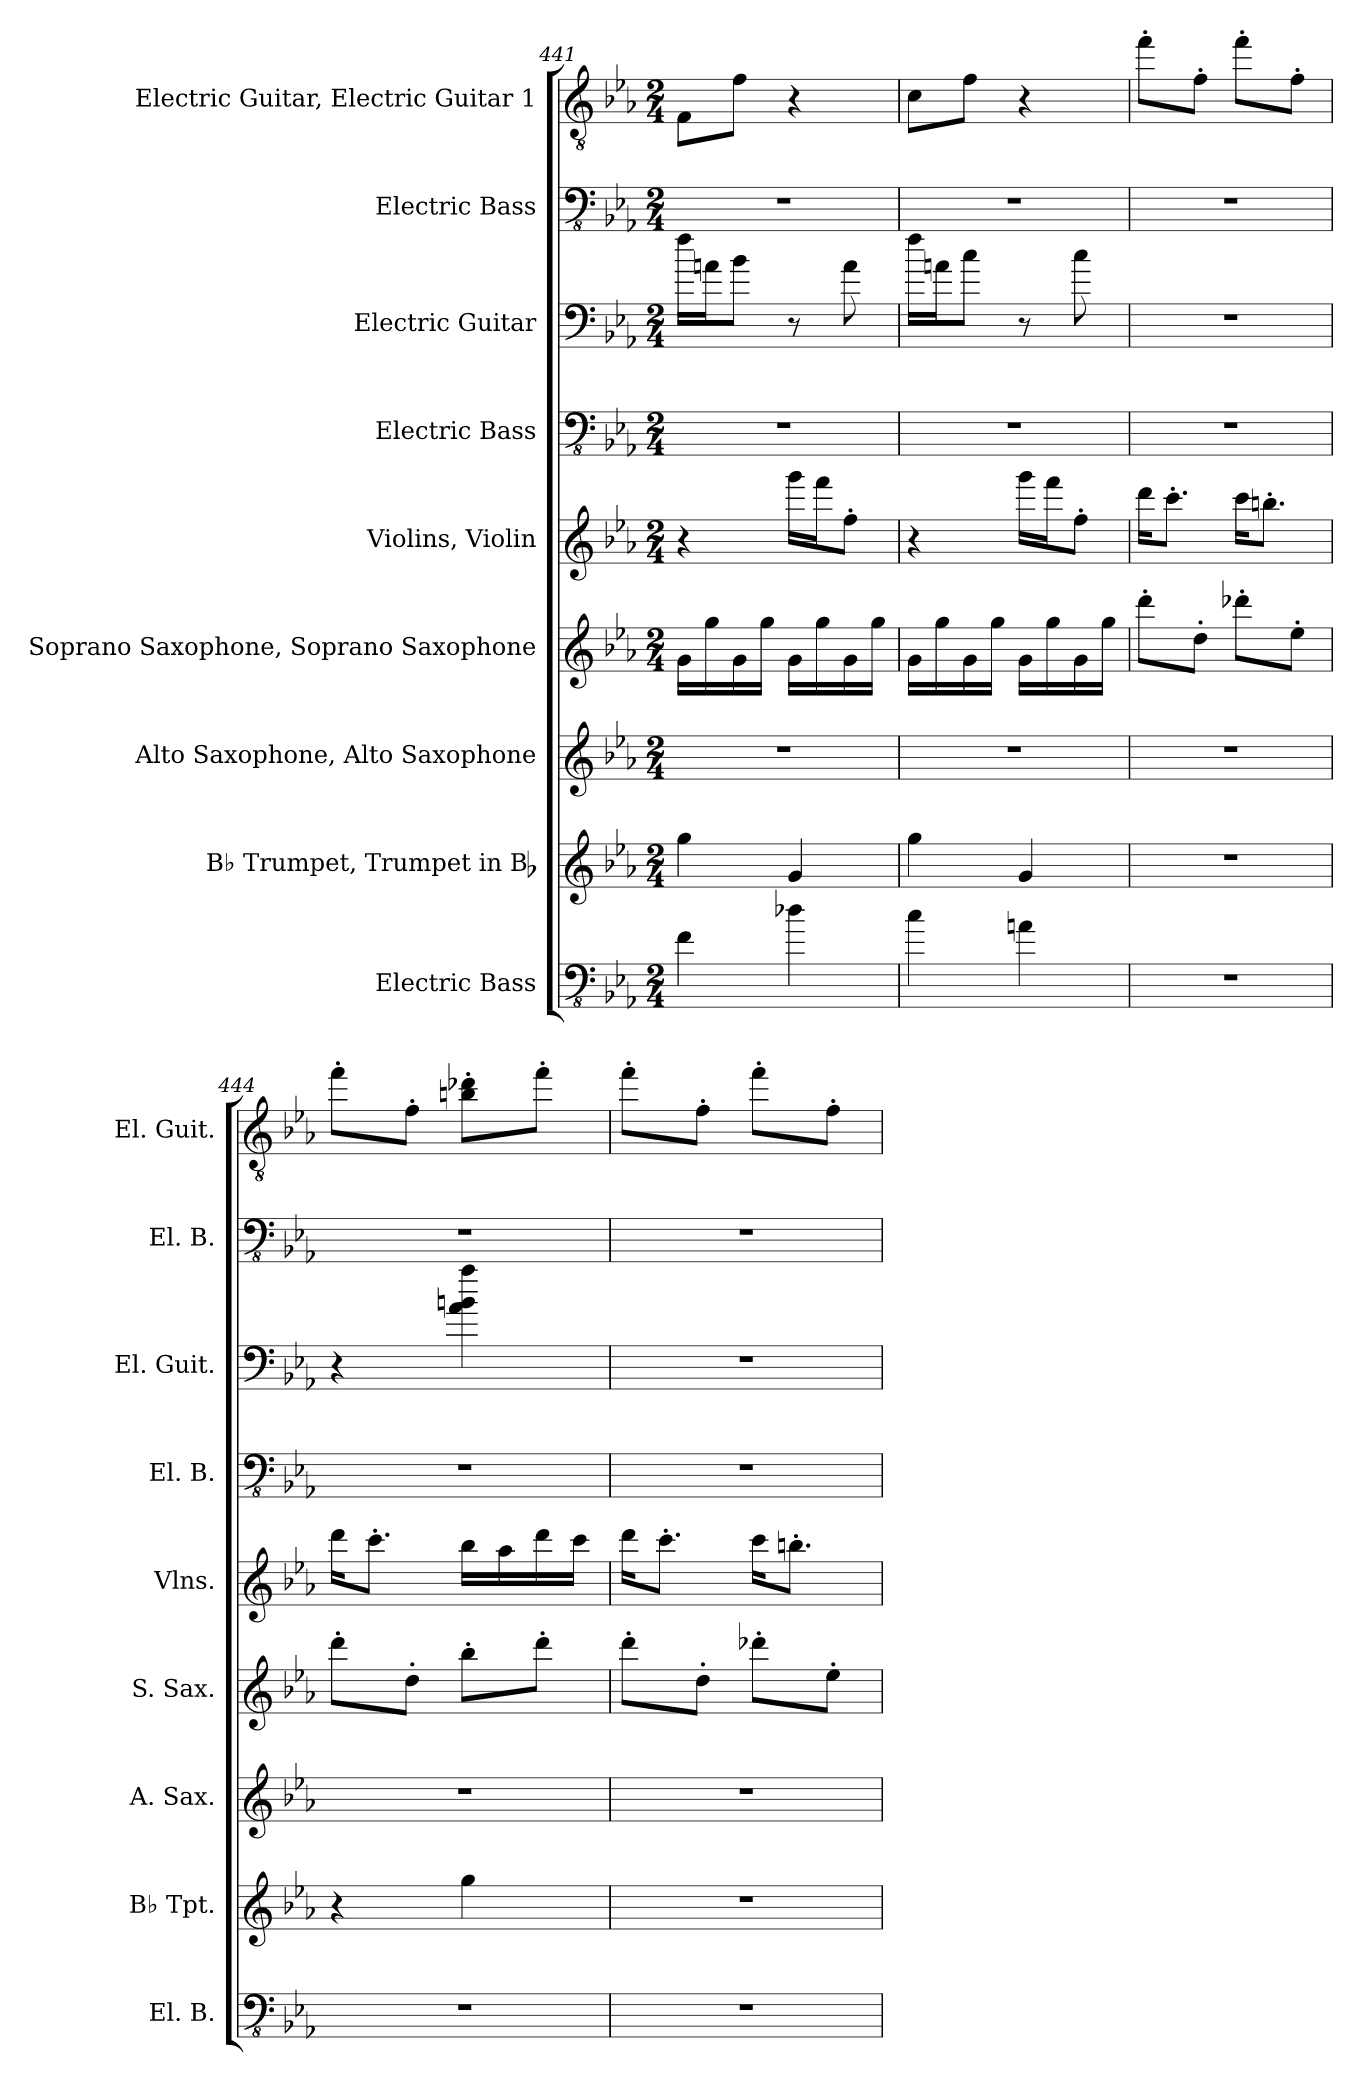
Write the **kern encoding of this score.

**kern	**kern	**kern	**kern	**kern	**kern	**kern	**kern	**kern
*part9	*part8	*part7	*part6	*part5	*part4	*part3	*part2	*part1
*staff9	*staff8	*staff7	*staff6	*staff5	*staff4	*staff3	*staff2	*staff1
*I"Electric Bass	*I"B♭ Trumpet, Trumpet in Bb	*I"Alto Saxophone, Alto Saxophone	*I"Soprano Saxophone, Soprano Saxophone	*I"Violins, Violin	*I"Electric Bass	*I"Electric Guitar	*I"Electric Bass	*I"Electric Guitar, Electric Guitar 1
*I'El. B.	*I'B♭ Tpt.	*I'A. Sax.	*I'S. Sax.	*I'Vlns.	*I'El. B.	*I'El. Guit.	*I'El. B.	*I'El. Guit.
*clefFv4	*clefG2	*clefG2	*clefG2	*clefG2	*clefFv4	*clefF4	*clefFv4	*clefGv2
*	*ITrd1c2	*ITrd5c9	*ITrd1c2	*	*	*	*	*
*k[b-e-a-]	*k[b-e-a-d-g-]	*k[b-e-a-d-g-c-]	*k[b-e-a-d-g-]	*k[b-e-a-]	*k[b-e-a-]	*k[b-e-a-]	*k[b-e-a-]	*k[b-e-a-]
*M2/4	*M2/4	*M2/4	*M2/4	*M2/4	*M2/4	*M2/4	*M2/4	*M2/4
=441	=441	=441	=441	=441	=441	=441	=441	=441
4F\	4ff\	2r	16f\LL	4r	2r	16ff\LL	2r	8F\L
.	.	.	16ff\	.	.	16an\J	.	.
.	.	.	16f\	.	.	8b-\J	.	8f\J
.	.	.	16ff\JJ	.	.	.	.	.
4d-X\	4f/	.	16f\LL	16ggg\LL	.	8r	.	4r
.	.	.	16ff\	16fff\J	.	.	.	.
.	.	.	16f\	8ff'\J	.	8a\	.	.
.	.	.	16ff\JJ	.	.	.	.	.
=442	=442	=442	=442	=442	=442	=442	=442	=442
4c\	4ff\	2r	16f\LL	4r	2r	16ff\LL	2r	8c\L
.	.	.	16ff\	.	.	16an\J	.	.
.	.	.	16f\	.	.	8cc\J	.	8f\J
.	.	.	16ff\JJ	.	.	.	.	.
4An\	4f/	.	16f\LL	16ggg\LL	.	8r	.	4r
.	.	.	16ff\	16fff\J	.	.	.	.
.	.	.	16f\	8ff'\J	.	8cc\	.	.
.	.	.	16ff\JJ	.	.	.	.	.
!!LO:PB:g=z
=443	=443	=443	=443	=443	=443	=443	=443	=443
2r	2r	2r	8ccc'\L	16ddd\KL	2r	2r	2r	8ff'\L
.	.	.	.	8.ccc'\J	.	.	.	.
.	.	.	8cc'\J	.	.	.	.	8f'\J
.	.	.	8ccc-X'\L	16ccc\KL	.	.	.	8ff'\L
.	.	.	.	8.bbn'\J	.	.	.	.
.	.	.	8dd-'\J	.	.	.	.	8f'\J
=444	=444	=444	=444	=444	=444	=444	=444	=444
2r	4r	2r	8ccc'\L	16ddd\KL	2r	4r	2r	8ff'\L
.	.	.	.	8.ccc'\J	.	.	.	.
.	.	.	8cc'\J	.	.	.	.	8f'\J
.	4ff\	.	8aa-'\L	16bb-\LL	.	4a-\ 4bn\ 4aa-\	.	8bn\' 8dd-X\'L
.	.	.	.	16aa-\	.	.	.	.
.	.	.	8ccc'\J	16ddd\	.	.	.	8ff'\J
.	.	.	.	16ccc\JJ	.	.	.	.
=445	=445	=445	=445	=445	=445	=445	=445	=445
2r	2r	2r	8ccc'\L	16ddd\KL	2r	2r	2r	8ff'\L
.	.	.	.	8.ccc'\J	.	.	.	.
.	.	.	8cc'\J	.	.	.	.	8f'\J
.	.	.	8ccc-X'\L	16ccc\KL	.	.	.	8ff'\L
.	.	.	.	8.bbn'\J	.	.	.	.
.	.	.	8dd-'\J	.	.	.	.	8f'\J
=	=	=	=	=	=	=	=	=
*-	*-	*-	*-	*-	*-	*-	*-	*-
